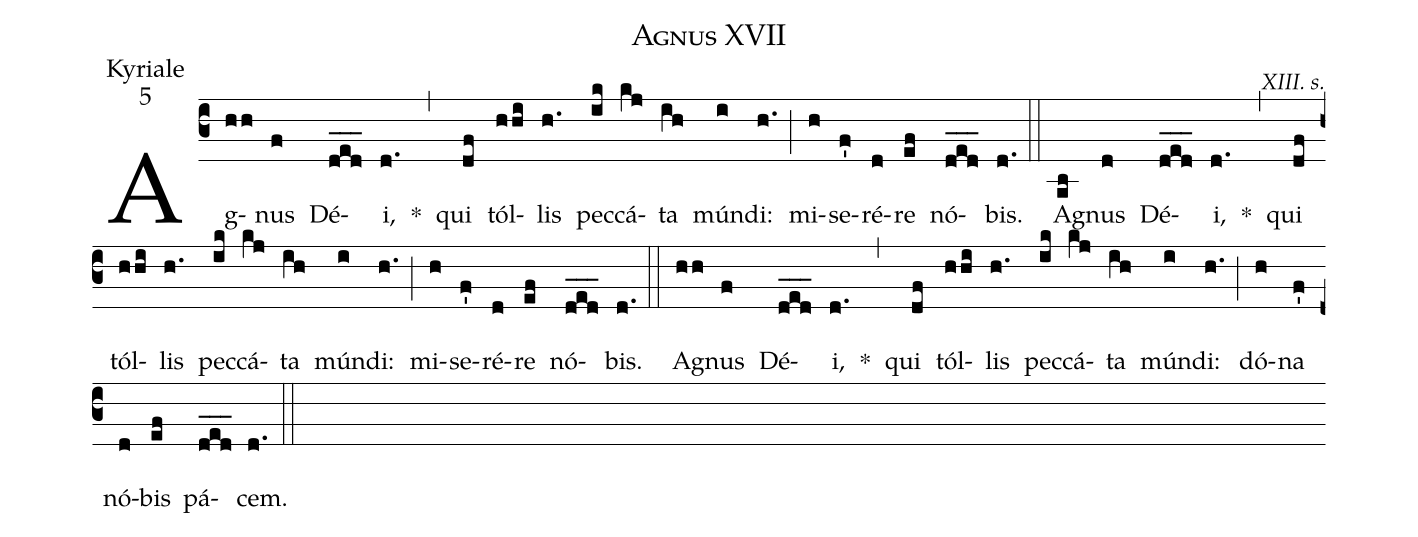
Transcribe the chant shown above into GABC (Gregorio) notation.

name: Agnus XVII;
office-part: Kyriale;
mode: 5;
commentary: XIII. s.;
%%
(c3)
Ag(hh)nus(f) Dé(ded___)i,(d.) *(,)
qui(df) tól(hhi)lis(h.) pec(ik)cá(kj)ta(ih) mún(i)di:(h.) (;)
mi(h)se(f')ré(d)re(ef) nó(ded___)bis.(d.) (::)
Ag(ab)nus(d) Dé(ded___)i,(d.) *(,)
qui(df) tól(hhi)lis(h.) pec(ik)cá(kj)ta(ih) mún(i)di:(h.) (;)
mi(h)se(f')ré(d)re(ef) nó(ded___)bis.(d.) (::)
Ag(hh)nus(f) Dé(ded___)i,(d.) *(,)
qui(df) tól(hhi)lis(h.) pec(ik)cá(kj)ta(ih) mún(i)di:(h.) (;)
dó(h)na(f') nó(d)bis(ef) pá(ded___)cem.(d.) (::)
